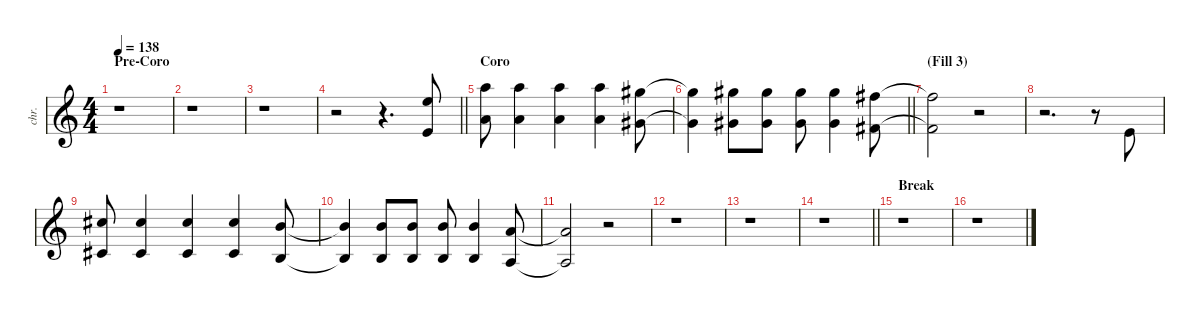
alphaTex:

\defaultSystemsLayout 4
\hideDynamics
\bracketExtendMode nobrackets
\otherSystemsTrackNameOrientation horizontal
\track ("Coro: Ozzy" "chr.") {instrument choiraahs}
\staff {score}
\tuning (E4 B3 G3 D3 A2 E2)
\ts (4 4)
\section ("" "Pre-Coro")
\tempo 138
\clef g2
\ks c
r.1{dy f beam Down} |
r.1{beam Down} |
r.1{beam Down} |
\barLineRight lightlight
r.2{beam Down} r.4{d beam Down} (17.2 14.4).8{beam Up} |
\section ("" "Coro")
(22.2 19.4).8{beam Down} (22.2 19.4).4{beam Down} (22.2 19.4).4{beam Down} (22.2 19.4).4{beam Down} (21.2{acc #} 18.4{acc #}).8{beam Down} |
\barLineRight lightlight
(21.2{t acc #} 18.4{t acc #}).4{beam Down} (21.2{acc #} 18.4{acc #}).8{beam Down} (21.2{acc #} 18.4{acc #}).8{beam Down} (21.2{acc #} 18.4{acc #}).8{beam Down} (21.2{acc #} 18.4{acc #}).4{beam Down} (19.2{acc #} 16.4{acc #}).8{beam Down} |
\section ("" "(Fill 3)")
(19.2{t acc #} 16.4{t acc #}).2{beam Down} r.2{beam Down} |
r.2{d beam Down} r.8{beam Down} 14.4.8{beam Up} |
(9.1{acc #} 6.3{acc #}).8{beam Up} (9.1{acc #} 6.3{acc #}).4{beam Up} (9.1{acc #} 6.3{acc #}).4{beam Up} (9.1{acc #} 6.3{acc #}).4{beam Up} (7.1 4.3).8{beam Up} |
(7.1{t} 4.3{t}).4{beam Up} (7.1 4.3).8{beam Up} (7.1 4.3).8{beam Up} (7.1 4.3).8{beam Up} (7.1 4.3).4{beam Up} (5.1 2.3).8{beam Up} |
(5.1{t} 2.3{t}).2{beam Up} r.2{beam Up} |
r.1{beam Down} |
r.1{beam Down} |
\barLineRight lightlight
r.1{beam Down} |
\section ("" "Break")
r.1{beam Down} |
r.1{beam Down}
